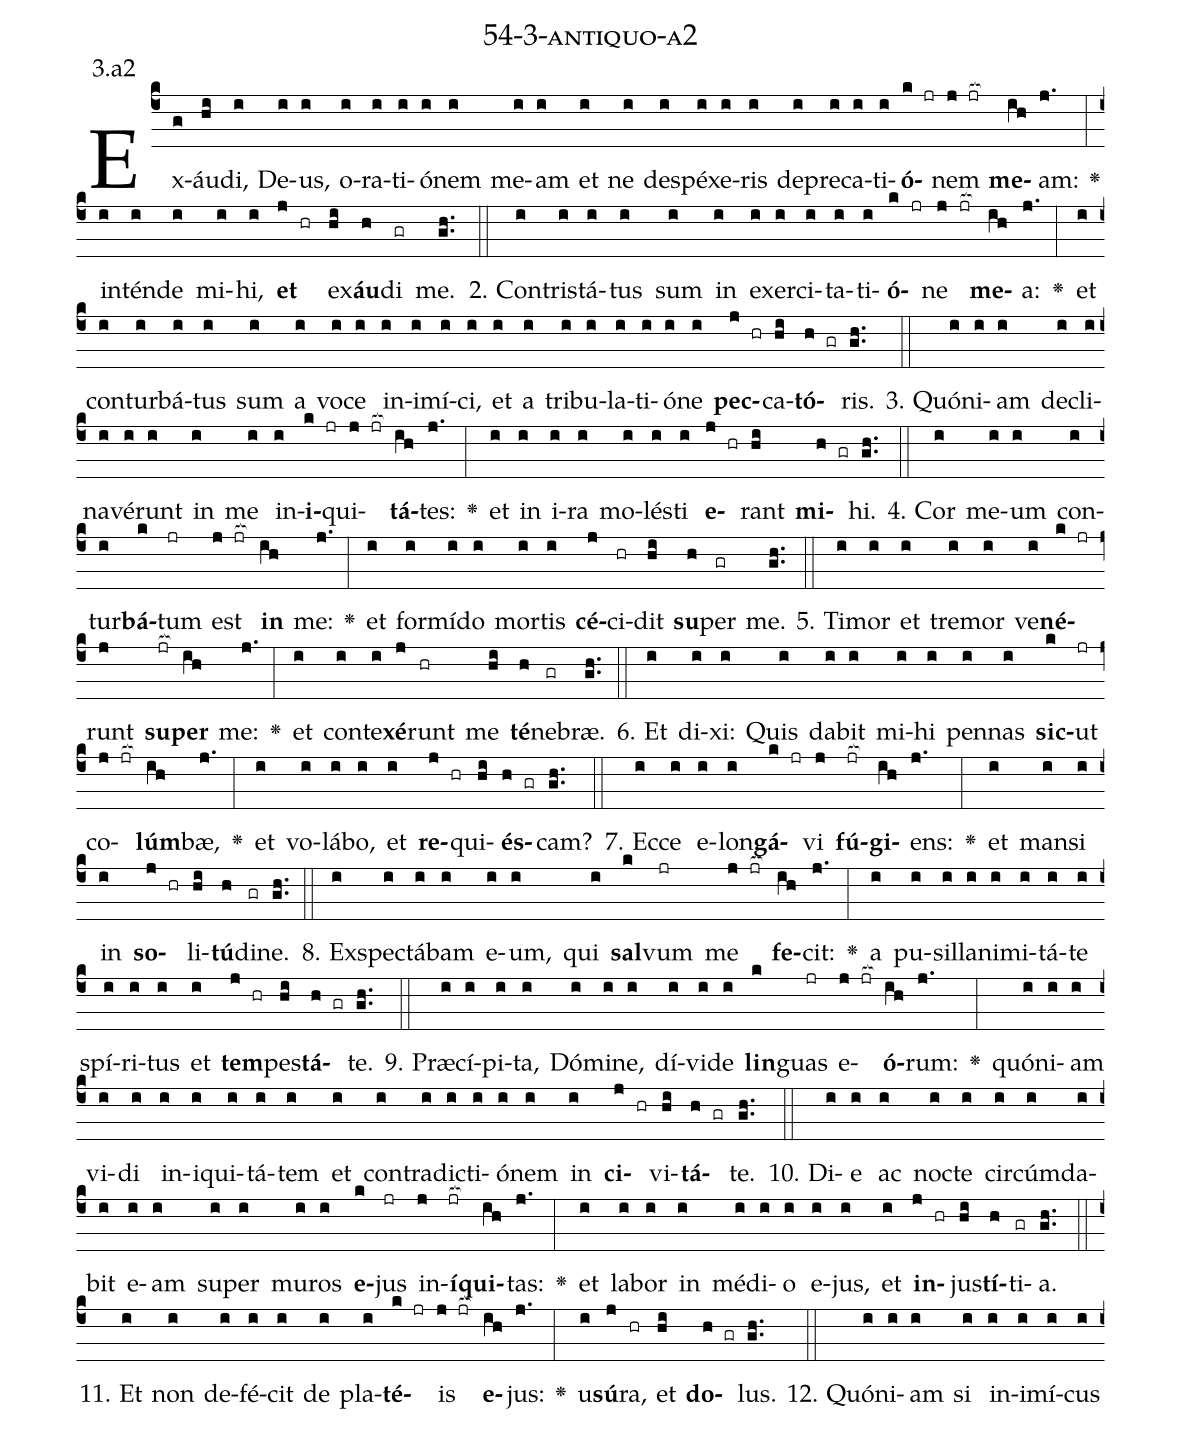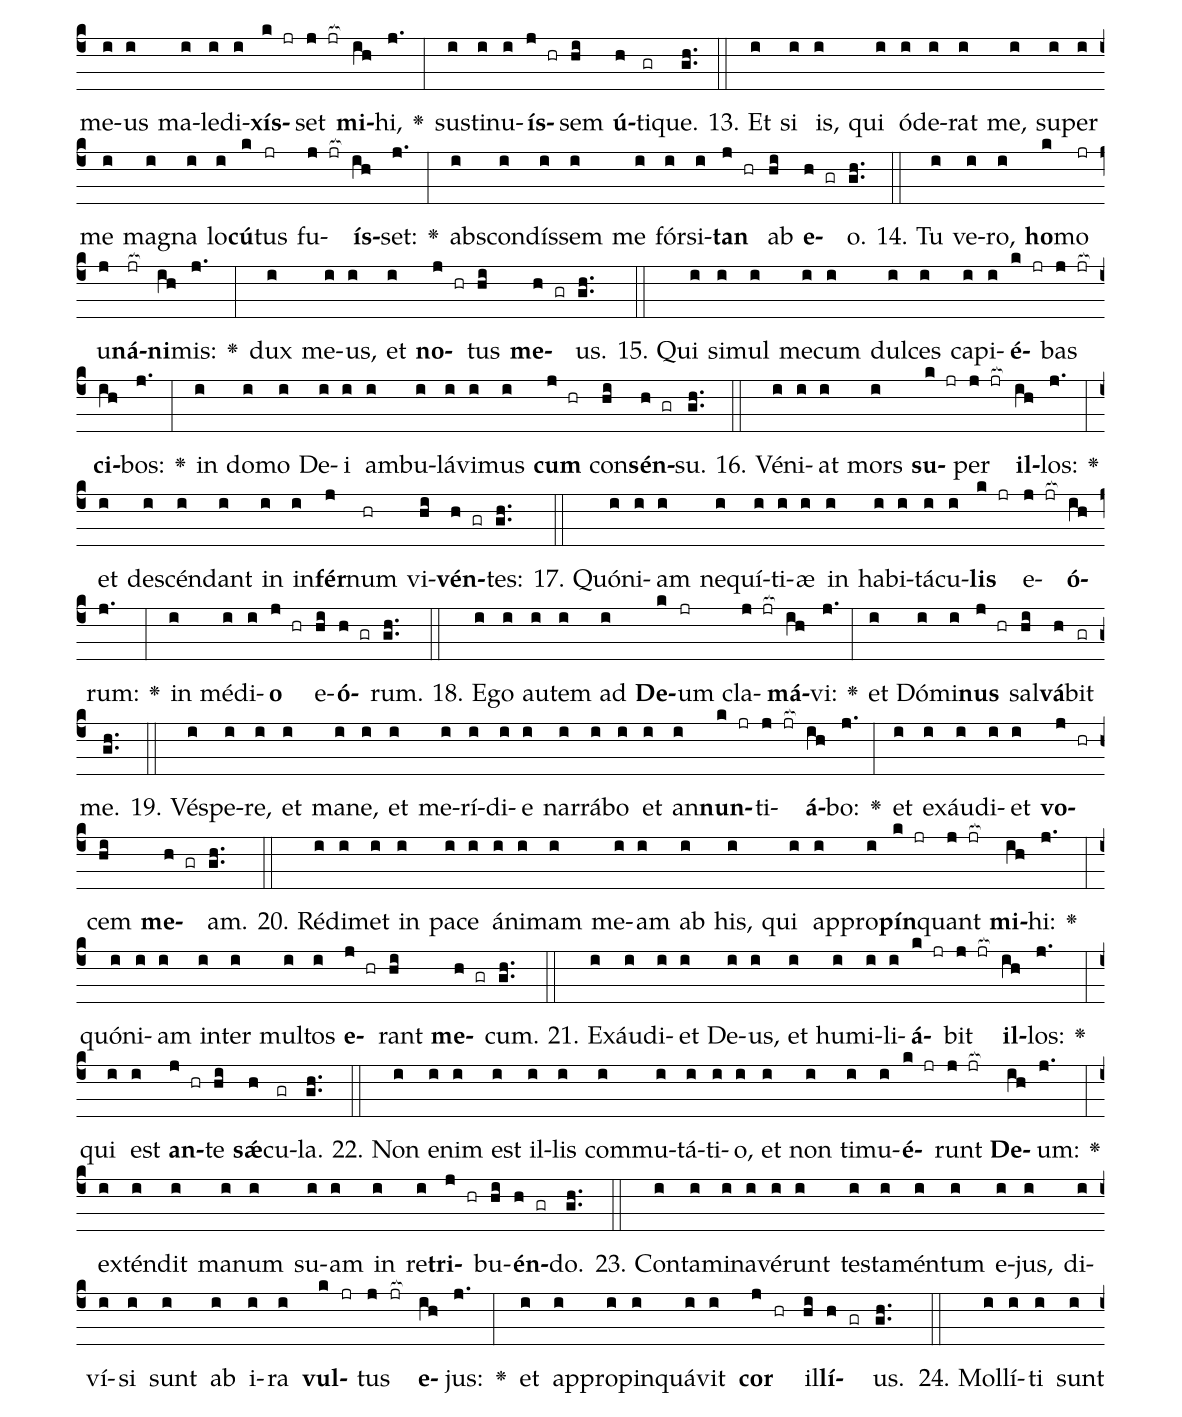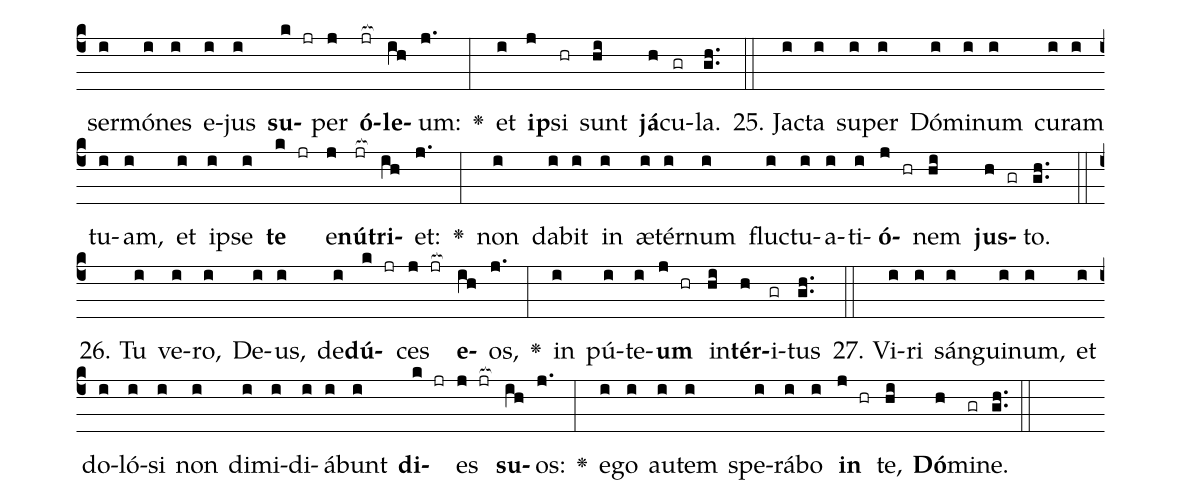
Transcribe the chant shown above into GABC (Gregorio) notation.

name: 54-3-antiquo-a2;
annotation: 3.a2;
%%
(c4)Ex(g)áu(hi)di,(i) De(i)us,(i) o(i)ra(i)ti(i)ó(i)nem(i) me(i)am(i) et(i) ne(i) de(i)spé(i)xe(i)ris(i) de(i)pre(i)ca(i)ti(i)<b>ó</b>(k jr)nem(j jr[ocb:1{]) <b>me</b>(ih[ocb:0}])am:(j.) <v>\greheightstar</v>(:) in(i)tén(i)de(i) mi(i)hi,(i) <b>et</b>(j hr) ex(hi)<b>áu</b>(h)di(gr) me.(gh..) (::)
2. Con(i)tris(i)tá(i)tus(i) sum(i) in(i) ex(i)er(i)ci(i)ta(i)ti(i)<b>ó</b>(k jr)ne(j jr[ocb:1{]) <b>me</b>(ih[ocb:0}])a:(j.) <v>\greheightstar</v>(:) et(i) con(i)tur(i)bá(i)tus(i) sum(i) a(i) vo(i)ce(i) in(i)i(i)mí(i)ci,(i) et(i) a(i) tri(i)bu(i)la(i)ti(i)ó(i)ne(i) <b>pec</b>(j hr)ca(hi)<b>tó</b>(h gr)ris.(gh..) (::)
3. Quón(i)i(i)am(i) de(i)cli(i)na(i)vé(i)runt(i) in(i) me(i) in(i)<b>i</b>(k jr)qui(j jr[ocb:1{])<b>tá</b>(ih[ocb:0}])tes:(j.) <v>\greheightstar</v>(:) et(i) in(i) i(i)ra(i) mo(i)lés(i)ti(i) <b>e</b>(j hr)rant(hi) <b>mi</b>(h gr)hi.(gh..) (::)
4. Cor(i) me(i)um(i) con(i)tur(i)<b>bá</b>(k)tum(jr) est(j jr[ocb:1{]) <b>in</b>(ih[ocb:0}]) me:(j.) <v>\greheightstar</v>(:) et(i) for(i)mí(i)do(i) mor(i)tis(i) <b>cé</b>(j)ci(hr)dit(hi) <b>su</b>(h)per(gr) me.(gh..) (::)
5. Ti(i)mor(i) et(i) tre(i)mor(i) ve(i)<b>né</b>(k jr)runt(j) <b>su</b>(jr[ocb:1{])<b>per</b>(ih[ocb:0}]) me:(j.) <v>\greheightstar</v>(:) et(i) con(i)te(i)<b>xé</b>(j)runt(hr) me(hi) <b>té</b>(h)ne(gr)bræ.(gh..) (::)
6. Et(i) di(i)xi:(i) Quis(i) da(i)bit(i) mi(i)hi(i) pen(i)nas(i) <b>sic</b>(k)ut(jr) co(j jr[ocb:1{])<b>lúm</b>(ih[ocb:0}])bæ,(j.) <v>\greheightstar</v>(:) et(i) vo(i)lá(i)bo,(i) et(i) <b>re</b>(j hr)qui(hi)<b>és</b>(h gr)cam?(gh..) (::)
7. Ec(i)ce(i) e(i)lon(i)<b>gá</b>(k jr)vi(j) <b>fú</b>(jr[ocb:1{])<b>gi</b>(ih[ocb:0}])ens:(j.) <v>\greheightstar</v>(:) et(i) man(i)si(i) in(i) <b>so</b>(j hr)li(hi)<b>tú</b>(h)di(gr)ne.(gh..) (::)
8. Ex(i)spec(i)tá(i)bam(i) e(i)um,(i) qui(i) <b>sal</b>(k)vum(jr) me(j jr[ocb:1{]) <b>fe</b>(ih[ocb:0}])cit:(j.) <v>\greheightstar</v>(:) a(i) pu(i)sil(i)la(i)ni(i)mi(i)tá(i)te(i) spí(i)ri(i)tus(i) et(i) <b>tem</b>(j hr)pes(hi)<b>tá</b>(h gr)te.(gh..) (::)
9. Præ(i)cí(i)pi(i)ta,(i) Dó(i)mi(i)ne,(i) dí(i)vi(i)de(i) <b>lin</b>(k)guas(jr) e(j jr[ocb:1{])<b>ó</b>(ih[ocb:0}])rum:(j.) <v>\greheightstar</v>(:) quón(i)i(i)am(i) vi(i)di(i) in(i)i(i)qui(i)tá(i)tem(i) et(i) con(i)tra(i)dic(i)ti(i)ó(i)nem(i) in(i) <b>ci</b>(j hr)vi(hi)<b>tá</b>(h gr)te.(gh..) (::)
10. Di(i)e(i) ac(i) noc(i)te(i) cir(i)cúm(i)da(i)bit(i) e(i)am(i) su(i)per(i) mu(i)ros(i) <b>e</b>(k)jus(jr) in(j)<b>í</b>(jr[ocb:1{])<b>qui</b>(ih[ocb:0}])tas:(j.) <v>\greheightstar</v>(:) et(i) la(i)bor(i) in(i) mé(i)di(i)o(i) e(i)jus,(i) et(i) <b>in</b>(j hr)jus(hi)<b>tí</b>(h)ti(gr)a.(gh..) (::)
11. Et(i) non(i) de(i)fé(i)cit(i) de(i) pla(i)<b>té</b>(k jr)is(j jr[ocb:1{]) <b>e</b>(ih[ocb:0}])jus:(j.) <v>\greheightstar</v>(:) u(i)<b>sú</b>(j)ra,(hr) et(hi) <b>do</b>(h gr)lus.(gh..) (::)
12. Quón(i)i(i)am(i) si(i) in(i)i(i)mí(i)cus(i) me(i)us(i) ma(i)le(i)di(i)<b>xís</b>(k jr)set(j jr[ocb:1{]) <b>mi</b>(ih[ocb:0}])hi,(j.) <v>\greheightstar</v>(:) sus(i)ti(i)nu(i)<b>ís</b>(j hr)sem(hi) <b>ú</b>(h)ti(gr)que.(gh..) (::)
13. Et(i) si(i) is,(i) qui(i) ó(i)de(i)rat(i) me,(i) su(i)per(i) me(i) ma(i)gna(i) lo(i)<b>cú</b>(k)tus(jr) fu(j jr[ocb:1{])<b>ís</b>(ih[ocb:0}])set:(j.) <v>\greheightstar</v>(:) abs(i)con(i)dís(i)sem(i) me(i) fór(i)si(i)<b>tan</b>(j hr) ab(hi) <b>e</b>(h gr)o.(gh..) (::)
14. Tu(i) ve(i)ro,(i) <b>ho</b>(k)mo(jr) u(j)<b>ná</b>(jr[ocb:1{])<b>ni</b>(ih[ocb:0}])mis:(j.) <v>\greheightstar</v>(:) dux(i) me(i)us,(i) et(i) <b>no</b>(j hr)tus(hi) <b>me</b>(h gr)us.(gh..) (::)
15. Qui(i) si(i)mul(i) me(i)cum(i) dul(i)ces(i) ca(i)pi(i)<b>é</b>(k jr)bas(j jr[ocb:1{]) <b>ci</b>(ih[ocb:0}])bos:(j.) <v>\greheightstar</v>(:) in(i) do(i)mo(i) De(i)i(i) am(i)bu(i)lá(i)vi(i)mus(i) <b>cum</b>(j hr) con(hi)<b>sén</b>(h gr)su.(gh..) (::)
16. Vé(i)ni(i)at(i) mors(i) <b>su</b>(k jr)per(j jr[ocb:1{]) <b>il</b>(ih[ocb:0}])los:(j.) <v>\greheightstar</v>(:) et(i) de(i)scén(i)dant(i) in(i) in(i)<b>fér</b>(j)num(hr) vi(hi)<b>vén</b>(h gr)tes:(gh..) (::)
17. Quón(i)i(i)am(i) ne(i)quí(i)ti(i)æ(i) in(i) ha(i)bi(i)tá(i)cu(i)<b>lis</b>(k jr) e(j jr[ocb:1{])<b>ó</b>(ih[ocb:0}])rum:(j.) <v>\greheightstar</v>(:) in(i) mé(i)di(i)<b>o</b>(j hr) e(hi)<b>ó</b>(h gr)rum.(gh..) (::)
18. E(i)go(i) au(i)tem(i) ad(i) <b>De</b>(k)um(jr) cla(j jr[ocb:1{])<b>má</b>(ih[ocb:0}])vi:(j.) <v>\greheightstar</v>(:) et(i) Dó(i)mi(i)<b>nus</b>(j hr) sal(hi)<b>vá</b>(h)bit(gr) me.(gh..) (::)
19. Vés(i)pe(i)re,(i) et(i) ma(i)ne,(i) et(i) me(i)rí(i)di(i)e(i) nar(i)rá(i)bo(i) et(i) an(i)<b>nun</b>(k jr)ti(j jr[ocb:1{])<b>á</b>(ih[ocb:0}])bo:(j.) <v>\greheightstar</v>(:) et(i) ex(i)áu(i)di(i)et(i) <b>vo</b>(j hr)cem(hi) <b>me</b>(h gr)am.(gh..) (::)
20. Réd(i)i(i)met(i) in(i) pa(i)ce(i) á(i)ni(i)mam(i) me(i)am(i) ab(i) his,(i) qui(i) ap(i)pro(i)<b>pín</b>(k jr)quant(j jr[ocb:1{]) <b>mi</b>(ih[ocb:0}])hi:(j.) <v>\greheightstar</v>(:) quón(i)i(i)am(i) in(i)ter(i) mul(i)tos(i) <b>e</b>(j hr)rant(hi) <b>me</b>(h gr)cum.(gh..) (::)
21. Ex(i)áu(i)di(i)et(i) De(i)us,(i) et(i) hu(i)mi(i)li(i)<b>á</b>(k jr)bit(j jr[ocb:1{]) <b>il</b>(ih[ocb:0}])los:(j.) <v>\greheightstar</v>(:) qui(i) est(i) <b>an</b>(j hr)te(hi) <b>sǽ</b>(h)cu(gr)la.(gh..) (::)
22. Non(i) e(i)nim(i) est(i) il(i)lis(i) com(i)mu(i)tá(i)ti(i)o,(i) et(i) non(i) ti(i)mu(i)<b>é</b>(k jr)runt(j jr[ocb:1{]) <b>De</b>(ih[ocb:0}])um:(j.) <v>\greheightstar</v>(:) ex(i)tén(i)dit(i) ma(i)num(i) su(i)am(i) in(i) re(i)<b>tri</b>(j hr)bu(hi)<b>én</b>(h gr)do.(gh..) (::)
23. Con(i)ta(i)mi(i)na(i)vé(i)runt(i) tes(i)ta(i)mén(i)tum(i) e(i)jus,(i) di(i)ví(i)si(i) sunt(i) ab(i) i(i)ra(i) <b>vul</b>(k jr)tus(j jr[ocb:1{]) <b>e</b>(ih[ocb:0}])jus:(j.) <v>\greheightstar</v>(:) et(i) ap(i)pro(i)pin(i)quá(i)vit(i) <b>cor</b>(j hr) il(hi)<b>lí</b>(h gr)us.(gh..) (::)
24. Mol(i)lí(i)ti(i) sunt(i) ser(i)mó(i)nes(i) e(i)jus(i) <b>su</b>(k jr)per(j) <b>ó</b>(jr[ocb:1{])<b>le</b>(ih[ocb:0}])um:(j.) <v>\greheightstar</v>(:) et(i) <b>ip</b>(j)si(hr) sunt(hi) <b>já</b>(h)cu(gr)la.(gh..) (::)
25. Jac(i)ta(i) su(i)per(i) Dó(i)mi(i)num(i) cu(i)ram(i) tu(i)am,(i) et(i) ip(i)se(i) <b>te</b>(k jr) e(j)<b>nú</b>(jr[ocb:1{])<b>tri</b>(ih[ocb:0}])et:(j.) <v>\greheightstar</v>(:) non(i) da(i)bit(i) in(i) æ(i)tér(i)num(i) fluc(i)tu(i)a(i)ti(i)<b>ó</b>(j hr)nem(hi) <b>jus</b>(h gr)to.(gh..) (::)
26. Tu(i) ve(i)ro,(i) De(i)us,(i) de(i)<b>dú</b>(k jr)ces(j jr[ocb:1{]) <b>e</b>(ih[ocb:0}])os,(j.) <v>\greheightstar</v>(:) in(i) pú(i)te(i)<b>um</b>(j hr) in(hi)<b>tér</b>(h)i(gr)tus(gh..) (::)
27. Vi(i)ri(i) sán(i)gui(i)num,(i) et(i) do(i)ló(i)si(i) non(i) di(i)mi(i)di(i)á(i)bunt(i) <b>di</b>(k jr)es(j jr[ocb:1{]) <b>su</b>(ih[ocb:0}])os:(j.) <v>\greheightstar</v>(:) e(i)go(i) au(i)tem(i) spe(i)rá(i)bo(i) <b>in</b>(j hr) te,(hi) <b>Dó</b>(h)mi(gr)ne.(gh..) (::)
